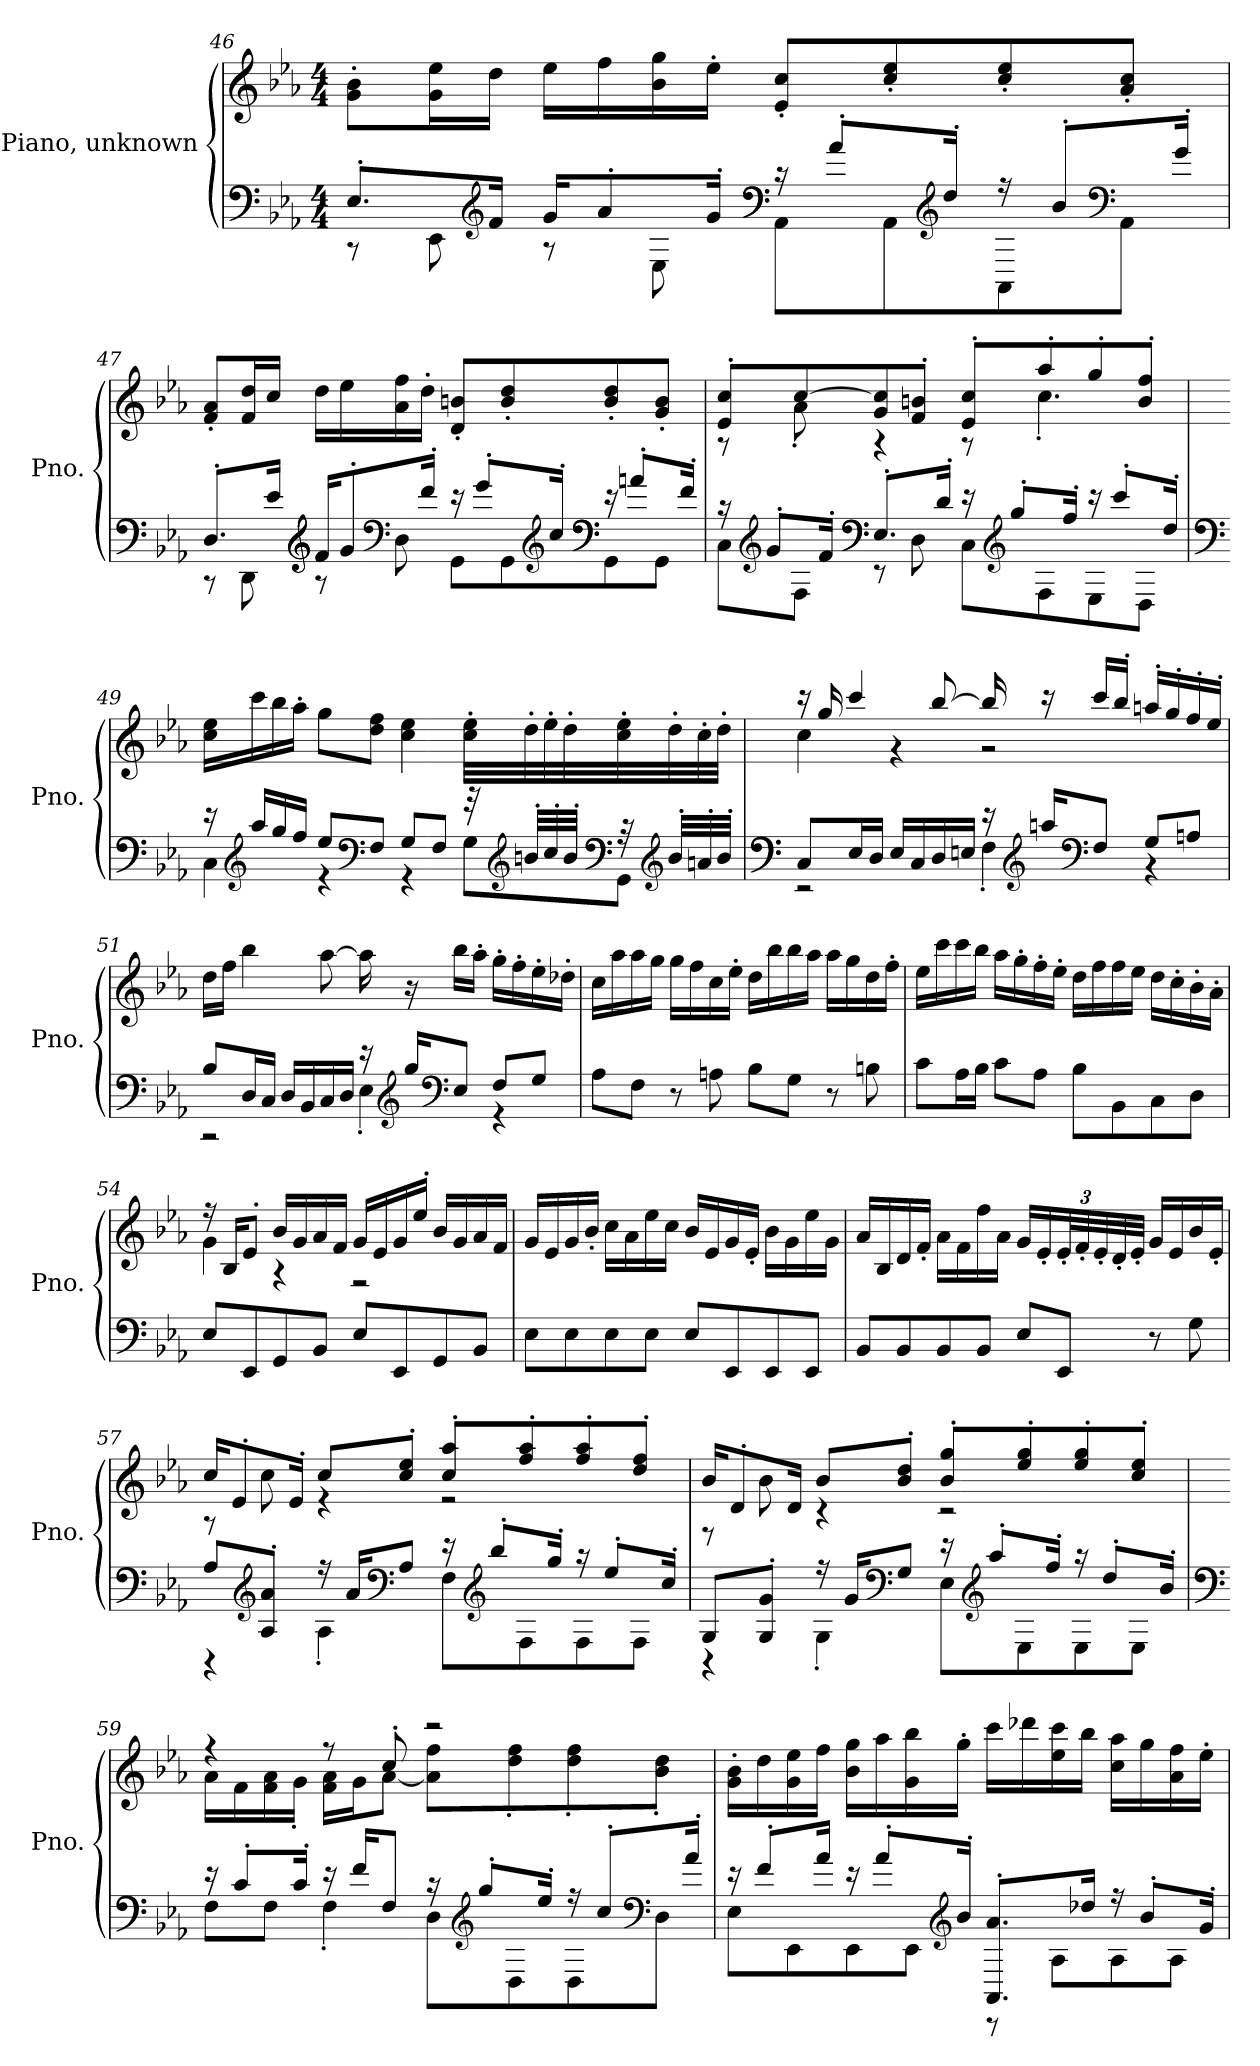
**kern	**kern
*part1	*part1
*staff2	*staff1
*I"Piano, unknown	*
*I'Pno.	*
*clefF4	*clefG2
*k[b-e-a-]	*k[b-e-a-]
*M4/4	*M4/4
=46	=46
*^	*
8.E-'/L	8r	8g\' 8b-\'L
.	8EE-\	16g\ 16ee-\L
*clefG2	*	*
16f/Jk	.	16dd\JJ
16g/KL	8r	16ee-\LL
8a-'/	.	16ff\
.	8E-\	16b-\ 16gg\
16g'/Jk	.	16ee-'\JJ
*clefF4	*	*
16r	8AA-\L	8e-/' 8cc/'L
8a-'/L	.	.
.	8AA-\	8cc/' 8ee-/'
*clefG2	*	*
16dd'/Jk	.	.
16r	8AA-\	8cc/' 8ee-/'
8b-'/L	.	.
*clefF4	*	*
.	8AA-\J	8a-/' 8cc/'J
16g'/Jk	.	.
!!LO:PB:g=z
=47	=47	=47
8.D'/L	8r	8f/' 8a-/'L
.	8DD\	16f/ 16dd/L
16e-/Jk	.	16cc/JJ
*clefG2	*	*
16f/KL	8r	16dd\LL
8g'/	.	16ee-\
*clefF4	*	*
.	8D\	16a-\ 16ff\
16f'/Jk	.	16dd'\JJ
16r	8GG\L	8d/' 8bn/'L
8g'/L	.	.
.	8GG\	8b/' 8dd/'
*clefG2	*	*
16cc'/Jk	.	.
*clefF4	*	*
16r	8GG\	8b/' 8dd/'
8an'/L	.	.
.	8GG\J	8g/' 8b/'J
16f'/Jk	.	.
=48	=48	=48
*	*	*^
16r	8C\L	8e-/' 8cc/'L	8r
*clefG2	*	*	*
8g'/L	.	.	.
.	8F\J	[8cc/	8a-'\
16f'/Jk	.	.	.
*clefF4	*	*	*
8.E-'/L	8r	8g/ 8cc/]	4r
.	8D\	8f/' 8bn/'J	.
16d'/Jk	.	.	.
16r	8C\L	8e-/' 8cc/'L	8r
*clefG2	*	*	*
8gg'/L	.	.	.
.	8F\	8aa-'/	4.cc'\
16ff'/Jk	.	.	.
16r	8E-\	8gg'/	.
8ccc'/L	.	.	.
.	8D\J	8b/' 8ff/'J	.
16dd'/Jk	.	.	.
*	*	*v	*v
!!LO:LB:g=z
=49	=49	=49
*clefF4	*	*
16r	4C\	16cc\ 16ee-\LL
*clefG2	*	*
16aa-/LL	.	16ccc\
16gg/	.	16bb-\
16ff/JJ	.	16aa-'\JJ
8ee-/L	4r	8gg\L
*clefF4	*	*
8F/J	.	8dd\ 8ff\J
8G/L	4r	4cc\ 4ee-\
8F/J	.	.
32r	8G\L	32cc\' 32ee-\'LLL
*clefG2	*	*
32bn'/LLL	.	32dd'\
32cc'/	.	32ee-'\
32b'/JJJ	.	32dd'\
*clefF4	*	*
32r	8GG\J	32cc\' 32ee-\'
*clefG2	*	*
32b'/LLL	.	32dd'\
32an'/	.	32cc'\
32b'/JJJ	.	32dd'\JJJ
!!LO:LB:g=z
=50	=50	=50
*clefF4	*	*
*	*	*^
8C/L	2r	16r	4cc\
.	.	16gg/	.
16E-/L	.	4ccc/	.
16D/JJ	.	.	.
16E-/LL	.	.	4r
16C/	.	.	.
16D/	.	[8bb-/	.
16En/JJ	.	.	.
16r	4F'\	16bb-/]	2r
*clefG2	*	*	*
16aan/KL	.	16r	.
*clefF4	*	*	*
8F/J	.	16ccc/LL	.
.	.	16bb-'/JJ	.
8G/L	4r	16aan'/LL	.
.	.	16gg'/	.
8An/J	.	16ff'/	.
.	.	16ee-'/JJ	.
*	*	*v	*v
=51	=51	=51
8B-/L	2r	16dd\LL
.	.	16ff\JJ
16D/L	.	4bb-\
16C/JJ	.	.
16D/LL	.	.
16BB-/	.	.
16C/	.	[8aa-\
16D/JJ	.	.
16r	4E-'\	16aa-\]
*clefG2	*	*
16gg/KL	.	16r
*clefF4	*	*
8E-/J	.	16bb-\LL
.	.	16aa-'\JJ
8F/L	4r	16gg'\LL
.	.	16ff'\
8G/J	.	16ee-'\
.	.	16dd-X'\JJ
*v	*v	*
!!LO:LB:g=z
=52	=52
8A-\L	16cc\LL
.	16aa-\
8F\J	16aa-\
.	16gg\JJ
8r	16gg\LL
.	16ff\
8An\	16cc\
.	16ee-'\JJ
8B-\L	16dd\LL
.	16bb-\
8G\J	16bb-\
.	16aa-\JJ
8r	16aa-\LL
.	16gg\
8Bn\	16dd\
.	16ff'\JJ
=53	=53
8c\L	16ee-\LL
.	16ccc\
16A-\L	16ccc\
16B-\JJ	16bb-\JJ
8c\L	16aa-\LL
.	16gg'\
8A-\J	16ff'\
.	16ee-'\JJ
8B-\L	16dd\LL
.	16ff\
8BB-\	16ff\
.	16ee-\JJ
8C\	16dd\LL
.	16cc'\
8D\J	16b-'\
.	16a-'\JJ
!!LO:LB:g=z
=54	=54
*	*^
8E-/L	16r	4g\
.	16B-/KL	.
8EE-/	8e-'/J	.
8GG/	16b-/LL	4r
.	16g/	.
8BB-/J	16a-/	.
.	16f/JJ	.
8E-/L	16g/LL	2r
.	16e-/	.
8EE-/	16g/	.
.	16ee-'/JJ	.
8GG/	16b-/LL	.
.	16g/	.
8BB-/J	16a-/	.
.	16f/JJ	.
*	*v	*v
=55	=55
8E-\L	16g/LL
.	16e-/
8E-\	16g/
.	16b-'/JJ
8E-\	16cc\LL
.	16a-\
8E-\J	16ee-\
.	16cc\JJ
8E-/L	16b-/LL
.	16e-/
8EE-/	16g/
.	16e-'/JJ
8EE-/	16b-\LL
.	16g\
8EE-/J	16ee-\
.	16g\JJ
!!LO:LB:g=z
=56	=56
8BB-/L	16a-/LL
.	16B-/
8BB-/	16d/
.	16f'/JJ
8BB-/	16a-\LL
.	16f\
8BB-/J	16ff\
.	16a-\JJ
8E-/L	16g/LL
.	16e-'/
*	*Xbrackettup
8EE-/J	48e-'/L
.	48f'/
.	48e-'/
.	32d'/
.	32e-'/JJJ
8r	16g/LL
.	16e-/
8G\	16b-/
.	16e-'/JJ
=57	=57
*^	*^
8A-/L	4r	16cc/KL	8r
.	.	8e-'/	.
*clefG2	*	*	*
8A-/' 8a-/'J	.	.	8cc\
.	.	16e-'/Jk	.
16r	4A-'\	8cc/L	4r
16a-/KL	.	.	.
*clefF4	*	*	*
8A-/J	.	8cc/' 8ee-/'J	.
16r	8F\L	8cc/' 8aa-/'L	2r
*clefG2	*	*	*
8bb-'/L	.	.	.
.	8F\	8ff/' 8aa-/'	.
16gg'/Jk	.	.	.
16r	8F\	8ff/' 8aa-/'	.
8ee-'/L	.	.	.
.	8F\J	8dd/' 8ff/'J	.
16cc'/Jk	.	.	.
!!LO:PB:g=z	!!
=58	=58	=58	=58
8G/L	4r	16b-/KL	8r
.	.	8d'/	.
8G/' 8g/'J	.	.	8b-\
.	.	16d/Jk	.
16r	4G'\	8b-/L	4r
16g/KL	.	.	.
*clefF4	*	*	*
8G/J	.	8b-/' 8dd/'J	.
16r	8E-\L	8b-/' 8gg/'L	2r
*clefG2	*	*	*
8aa-'/L	.	.	.
.	8E-\	8ee-/' 8gg/'	.
16ff'/Jk	.	.	.
16r	8E-\	8ee-/' 8gg/'	.
8dd'/L	.	.	.
.	8E-\J	8cc/' 8ee-/'J	.
16b-'/Jk	.	.	.
=59	=59	=59	=59
*clefF4	*	*	*
16r	8F\L	4r	16a-\LL
8c'/L	.	.	16f\
.	8F\J	.	16f\ 16a-\
16c'/Jk	.	.	16g'\JJ
16r	4F'\	8r	16f\ 16a-\LL
16f/KL	.	.	16g\J
8F/J	.	8cc'/	[8a-\J
16r	8D\L	2r	8a-\] 8ff\L
*clefG2	*	*	*
8gg'/L	.	.	.
.	8D\	.	8dd\' 8ff\'
16ee-'/Jk	.	.	.
16r	8D\	.	8dd\' 8ff\'
8cc'/L	.	.	.
*clefF4	*	*	*
.	8D\J	.	8b-\' 8dd\'J
16a-'/Jk	.	.	.
*	*	*v	*v
!!LO:LB:g=z
=60	=60	=60
16r	8E-\L	16g\' 16b-\'LL
8f'/L	.	16dd\
.	8EE-\	16g\ 16ee-\
16a-/Jk	.	16ff\JJ
16r	8EE-\	16b-\ 16gg\LL
8a-'/L	.	16aa-\
.	8EE-\J	16g\ 16bb-\
*clefG2	*	*
16b-'/Jk	.	16gg'\JJ
8.AA-/' 8.a-/'L	8r	16ccc\LL
.	.	16ddd-X\
.	8A-\L	16ee-\ 16ccc\
16dd-X/Jk	.	16bb-\JJ
16r	8A-\	16cc\ 16aa-\LL
8b-'/L	.	16gg\
.	8A-\J	16a-\ 16ff\
16g'/Jk	.	16ee-'\JJ
*v	*v	*
=	=
*-	*-
